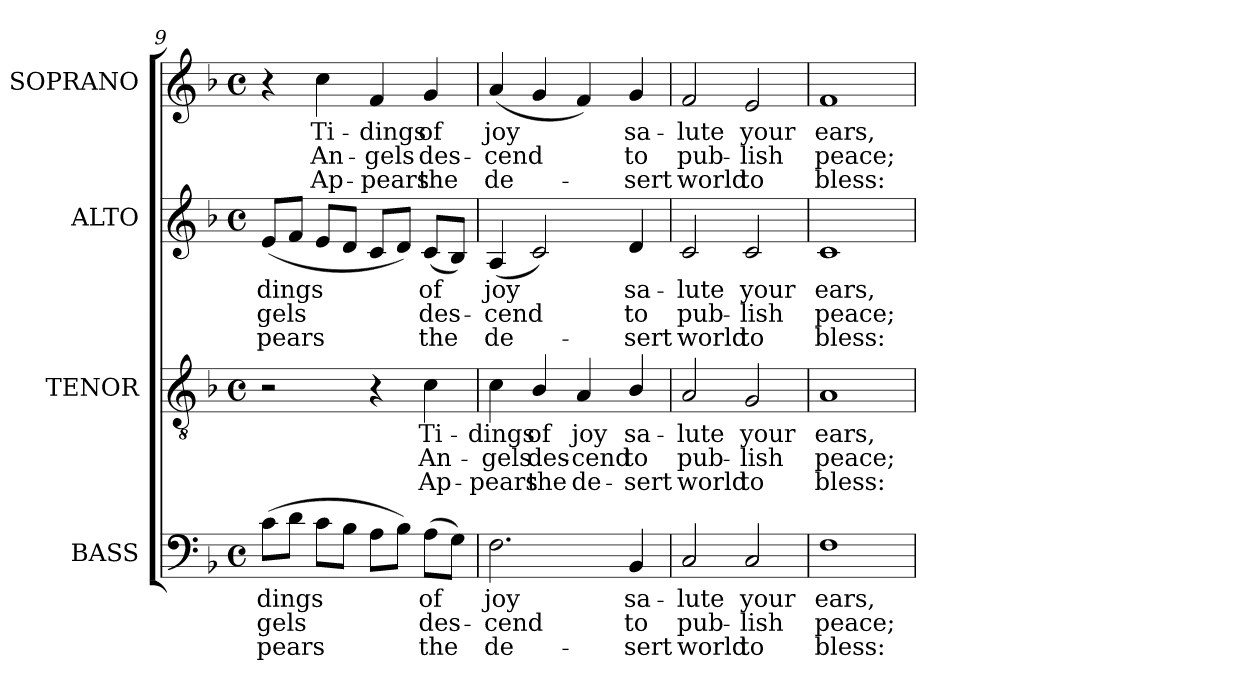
**kern	**text	**text	**text	**kern	**text	**text	**text	**kern	**text	**text	**text	**kern	**text	**text	**text
*part4	*part4	*part4	*part4	*part3	*part3	*part3	*part3	*part2	*part2	*part2	*part2	*part1	*part1	*part1	*part1
*staff4	*staff4	*staff4	*staff4	*staff3	*staff3	*staff3	*staff3	*staff2	*staff2	*staff2	*staff2	*staff1	*staff1	*staff1	*staff1
*I"BASS	*	*	*	*I"TENOR	*	*	*	*I"ALTO	*	*	*	*I"SOPRANO	*	*	*
*I'B.	*	*	*	*I'T.	*	*	*	*I'A.	*	*	*	*I'S.	*	*	*
*clefF4	*	*	*	*clefGv2	*	*	*	*clefG2	*	*	*	*clefG2	*	*	*
*	*	*	*	*ITrd7c12	*	*	*	*	*	*	*	*	*	*	*
*k[b-]	*	*	*	*k[b-]	*	*	*	*k[b-]	*	*	*	*k[b-]	*	*	*
*F:	*	*	*	*F:	*	*	*	*F:	*	*	*	*F:	*	*	*
*M4/4	*	*	*	*M4/4	*	*	*	*M4/4	*	*	*	*M4/4	*	*	*
*met(c)	*	*	*	*met(c)	*	*	*	*met(c)	*	*	*	*met(c)	*	*	*
=9	=9	=9	=9	=9	=9	=9	=9	=9	=9	=9	=9	=9	=9	=9	=9
!	!LO:LY:b:color=#000000	!LO:LY:b:color=#000000	!LO:LY:b:color=#000000	!	!	!	!	!	!	!	!	!	!	!	!
!	!	!	!	!	!	!	!	!	!LO:LY:b:color=#000000	!LO:LY:b:color=#000000	!LO:LY:b:color=#000000	!	!	!	!
(8ci\L	-dings	-gels	-pears	2r	.	.	.	(8ei/L	-dings	-gels	-pears	4r	.	.	.
8di\J	.	.	.	.	.	.	.	8fi/J	.	.	.	.	.	.	.
!	!	!	!	!	!	!	!	!	!	!	!	!	!LO:LY:b:color=#000000	!LO:LY:b:color=#000000	!LO:LY:b:color=#000000
8ci\L	.	.	.	.	.	.	.	8ei/L	.	.	.	4cci\	Ti-	An-	Ap-
8B-i\J	.	.	.	.	.	.	.	8di/J	.	.	.	.	.	.	.
!	!	!	!	!	!	!	!	!	!	!	!	!	!LO:LY:b:color=#000000	!LO:LY:b:color=#000000	!LO:LY:b:color=#000000
8Ai\L	.	.	.	4r	.	.	.	8ci/L	.	.	.	4fi/	-dings	-gels	-pears
8B-i\J)	.	.	.	.	.	.	.	8di/J)	.	.	.	.	.	.	.
!	!LO:LY:b:color=#000000	!LO:LY:b:color=#000000	!LO:LY:b:color=#000000	!	!	!	!	!	!	!	!	!	!	!	!
!	!	!	!	!	!LO:LY:b:color=#000000	!LO:LY:b:color=#000000	!LO:LY:b:color=#000000	!	!	!	!	!	!	!	!
!	!	!	!	!	!	!	!	!	!LO:LY:b:color=#000000	!LO:LY:b:color=#000000	!LO:LY:b:color=#000000	!	!	!	!
!	!	!	!	!	!	!	!	!	!	!	!	!	!LO:LY:b:color=#000000	!LO:LY:b:color=#000000	!LO:LY:b:color=#000000
(8Ai\L	of	des-	the	4Ci\	Ti-	An-	Ap-	(8ci/L	of	des-	the	4gi/	of	des-	the
8Gi\J)	.	.	.	.	.	.	.	8B-i/J)	.	.	.	.	.	.	.
=10	=10	=10	=10	=10	=10	=10	=10	=10	=10	=10	=10	=10	=10	=10	=10
!	!LO:LY:b:color=#000000	!LO:LY:b:color=#000000	!LO:LY:b:color=#000000	!	!	!	!	!	!	!	!	!	!	!	!
!	!	!	!	!	!LO:LY:b:color=#000000	!LO:LY:b:color=#000000	!LO:LY:b:color=#000000	!	!	!	!	!	!	!	!
!	!	!	!	!	!	!	!	!	!LO:LY:b:color=#000000	!LO:LY:b:color=#000000	!LO:LY:b:color=#000000	!	!	!	!
!	!	!	!	!	!	!	!	!	!	!	!	!	!LO:LY:b:color=#000000	!LO:LY:b:color=#000000	!LO:LY:b:color=#000000
2.Fi\	joy	-cend	de-	4Ci\	-dings	-gels	-pears	(4Ai/	joy	-cend	de-	(4ai/	joy	-cend	de-
!	!	!	!	!	!LO:LY:b:color=#000000	!LO:LY:b:color=#000000	!LO:LY:b:color=#000000	!	!	!	!	!	!	!	!
.	.	.	.	4BB-i/	of	des-	the	2ci/)	.	.	.	4gi/	.	.	.
!	!	!	!	!	!LO:LY:b:color=#000000	!LO:LY:b:color=#000000	!LO:LY:b:color=#000000	!	!	!	!	!	!	!	!
.	.	.	.	4AAi/	joy	-cend	de-	.	.	.	.	4fi/)	.	.	.
!	!LO:LY:b:color=#000000	!LO:LY:b:color=#000000	!LO:LY:b:color=#000000	!	!	!	!	!	!	!	!	!	!	!	!
!	!	!	!	!	!LO:LY:b:color=#000000	!LO:LY:b:color=#000000	!LO:LY:b:color=#000000	!	!	!	!	!	!	!	!
!	!	!	!	!	!	!	!	!	!LO:LY:b:color=#000000	!LO:LY:b:color=#000000	!LO:LY:b:color=#000000	!	!	!	!
!	!	!	!	!	!	!	!	!	!	!	!	!	!LO:LY:b:color=#000000	!LO:LY:b:color=#000000	!LO:LY:b:color=#000000
4BB-i/	sa-	to	-sert	4BB-i/	sa-	to	-sert	4di/	sa-	to	-sert	4gi/	sa-	to	-sert
=11	=11	=11	=11	=11	=11	=11	=11	=11	=11	=11	=11	=11	=11	=11	=11
!	!LO:LY:b:color=#000000	!LO:LY:b:color=#000000	!LO:LY:b:color=#000000	!	!	!	!	!	!	!	!	!	!	!	!
!	!	!	!	!	!LO:LY:b:color=#000000	!LO:LY:b:color=#000000	!LO:LY:b:color=#000000	!	!	!	!	!	!	!	!
!	!	!	!	!	!	!	!	!	!LO:LY:b:color=#000000	!LO:LY:b:color=#000000	!LO:LY:b:color=#000000	!	!	!	!
!	!	!	!	!	!	!	!	!	!	!	!	!	!LO:LY:b:color=#000000	!LO:LY:b:color=#000000	!LO:LY:b:color=#000000
2Ci/	-lute	pub-	world	2AAi/	-lute	pub-	world	2ci/	-lute	pub-	world	2fi/	-lute	pub-	world
!	!LO:LY:b:color=#000000	!LO:LY:b:color=#000000	!LO:LY:b:color=#000000	!	!	!	!	!	!	!	!	!	!	!	!
!	!	!	!	!	!LO:LY:b:color=#000000	!LO:LY:b:color=#000000	!LO:LY:b:color=#000000	!	!	!	!	!	!	!	!
!	!	!	!	!	!	!	!	!	!LO:LY:b:color=#000000	!LO:LY:b:color=#000000	!LO:LY:b:color=#000000	!	!	!	!
!	!	!	!	!	!	!	!	!	!	!	!	!	!LO:LY:b:color=#000000	!LO:LY:b:color=#000000	!LO:LY:b:color=#000000
2Ci/	your	-lish	to	2GGi/	your	-lish	to	2ci/	your	-lish	to	2ei/	your	-lish	to
=12	=12	=12	=12	=12	=12	=12	=12	=12	=12	=12	=12	=12	=12	=12	=12
!	!LO:LY:b:color=#000000	!LO:LY:b:color=#000000	!LO:LY:b:color=#000000	!	!	!	!	!	!	!	!	!	!	!	!
!	!	!	!	!	!LO:LY:b:color=#000000	!LO:LY:b:color=#000000	!LO:LY:b:color=#000000	!	!	!	!	!	!	!	!
!	!	!	!	!	!	!	!	!	!LO:LY:b:color=#000000	!LO:LY:b:color=#000000	!LO:LY:b:color=#000000	!	!	!	!
!	!	!	!	!	!	!	!	!	!	!	!	!	!LO:LY:b:color=#000000	!LO:LY:b:color=#000000	!LO:LY:b:color=#000000
1Fi	ears,	peace;	bless:	1AAi	ears,	peace;	bless:	1ci	ears,	peace;	bless:	1fi	ears,	peace;	bless:
=	=	=	=	=	=	=	=	=	=	=	=	=	=	=	=
*-	*-	*-	*-	*-	*-	*-	*-	*-	*-	*-	*-	*-	*-	*-	*-
